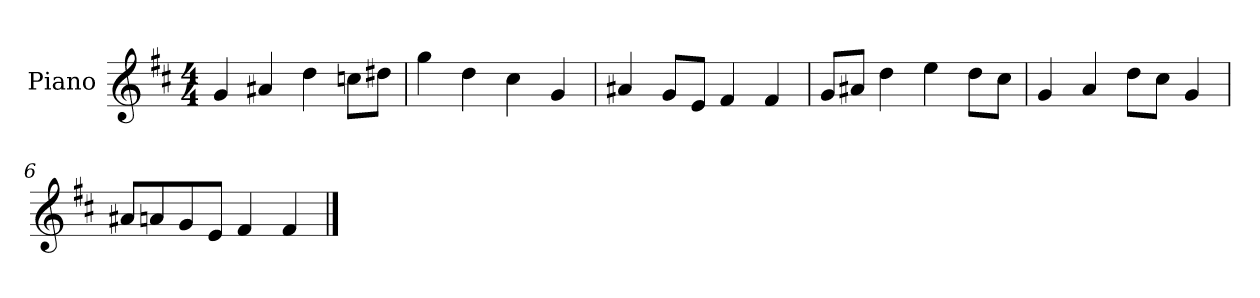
**kern
*part1
*staff1
*I"Piano
*I'P-no
*clefG2
*k[f#c#]
*M4/4
*MM90
=1
4g/
4a#X/
4dd\
8ccn\L
8dd#X\J
=2
4gg\
4dd\
4cc#\
4g/
=3
4a#X/
8g/L
8e/J
4f#/
4f#/
=4
8g/L
8a#X/J
4dd\
4ee\
8dd\L
8cc#\J
=5
4g/
4a/
8dd\L
8cc#\J
4g/
=6
8a#X/L
8an/
8g/
8e/J
4f#/
4f#/
==
*-
